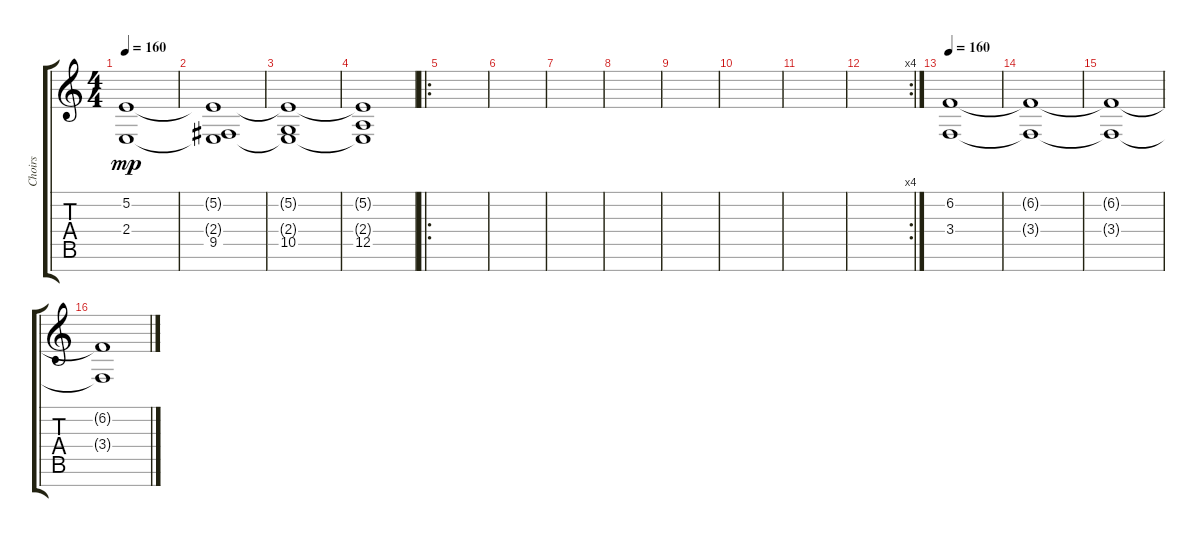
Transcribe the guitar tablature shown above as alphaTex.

\track ("Choirs" "Choirs") {instrument choiraahs}
\staff {score tabs}
\tuning (E4 B3 G3 D3 A2 E2 B1) {hide}
\ts (4 4)
\tempo 160
\clef g2
\ks c
(5.2 2.4).1{dy mp} |
(5.2{t} 2.4{t} 9.5).1 |
(5.2{t} 2.4{t} 10.5).1 |
(5.2{t} 2.4{t} 12.5).1 |
\ro
|
|
|
|
|
|
|
\rc 4
|
\tempo 160
(6.2 3.4).1 |
(6.2{t} 3.4{t}).1 |
(6.2{t} 3.4{t}).1 |
(6.2{t} 3.4{t}).1
